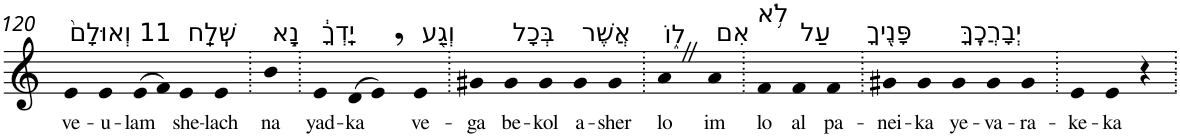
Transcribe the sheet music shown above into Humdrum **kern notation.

**kern	**text
*part1	*part1
*staff1	*staff1
*I"Piano	*
*I'Pno	*
!!LO:PB:g=z
*clefG2	*
*k[]	*
=120	=120
!LO:TX:a:t=11 וְאוּלָם֙	!
!	!LO:LY:b
4e	ve-
!	!LO:LY:b
4e	-u-
!	!LO:LY:b
(>8e	-lam
8f)	.
!LO:TX:a:t=שְֽׁלַֽח	!
!	!LO:LY:b
4e	she-
!	!LO:LY:b
4e	-lach
=121.	=121.
!LO:TX:a:t=נָ֣א	!
!	!LO:LY:b
4b	na
=122.	=122.
!LO:TX:a:t=יָֽדְךָ֔	!
!	!LO:LY:b
4e	yad-
!	!LO:LY:b
(>8d	-ka
8e,)	.
!LO:TX:a:t=וְגַ֖ע	!
!	!LO:LY:b
4e	ve-
=123.	=123.
!	!LO:LY:b
4g#X	-ga
!LO:TX:a:t=בְּכָל	!
!	!LO:LY:b
4g#	be-
!	!LO:LY:b
4g#	-kol
!LO:TX:a:t=אֲשֶׁר	!
!	!LO:LY:b
4g#	a-
!	!LO:LY:b
4g#	-sher
=124.	=124.
!LO:TX:a:t=ל֑וֹ	!
!	!LO:LY:b
4aZ	lo
!LO:TX:a:t=אִם	!
!	!LO:LY:b
4a	im
=125.	=125.
!LO:TX:a:t=לֹ֥א	!
!	!LO:LY:b
4f	lo
!LO:TX:a:t=עַל	!
!	!LO:LY:b
4f	al
!LO:TX:a:t=פָּנֶ֖יךָ	!
!	!LO:LY:b
4f	pa-
=126.	=126.
!	!LO:LY:b
4g#X	-nei-
!	!LO:LY:b
4g#	-ka
!LO:TX:a:t=יְבָרֲכֶֽךָּ	!
!	!LO:LY:b
4g#	ye-
!	!LO:LY:b
4g#	-va-
!	!LO:LY:b
4g#	-ra-
=127.	=127.
!	!LO:LY:b
4e	-ke-
!	!LO:LY:b
4e	-ka
4r	.
=.	=.
*-	*-
